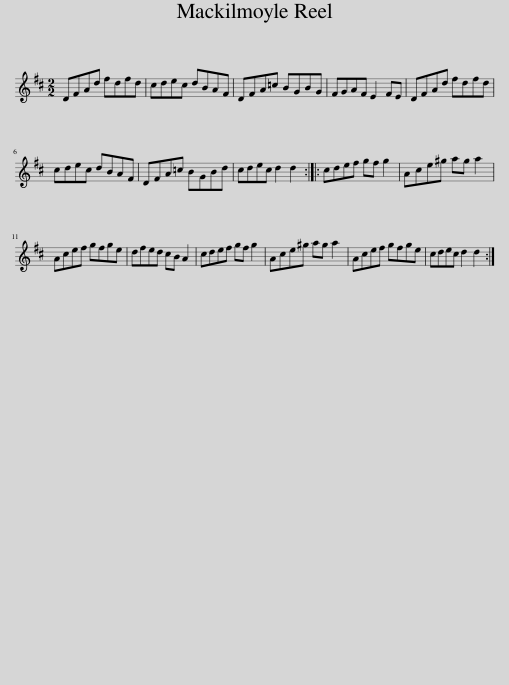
X:1
L:1/8
M:2/2
I:linebreak $
K:D
V:1 treble
V:1
 DFAd fdfd | cdec dBAF | DFA=c BGBG | FGAF E2 FE | DFAd fdfd |$ %5
 cdec dBAF | DFA=c BGBd | cdec d2 d2 :: cdef gf g2 | Ace^g ag a2 |$ %10
 Acef gfge | dfed cB A2 | cdef gf g2 | Ace^g ag a2 | Acef gfge | %15
 cdec d2 d2 :| %16
